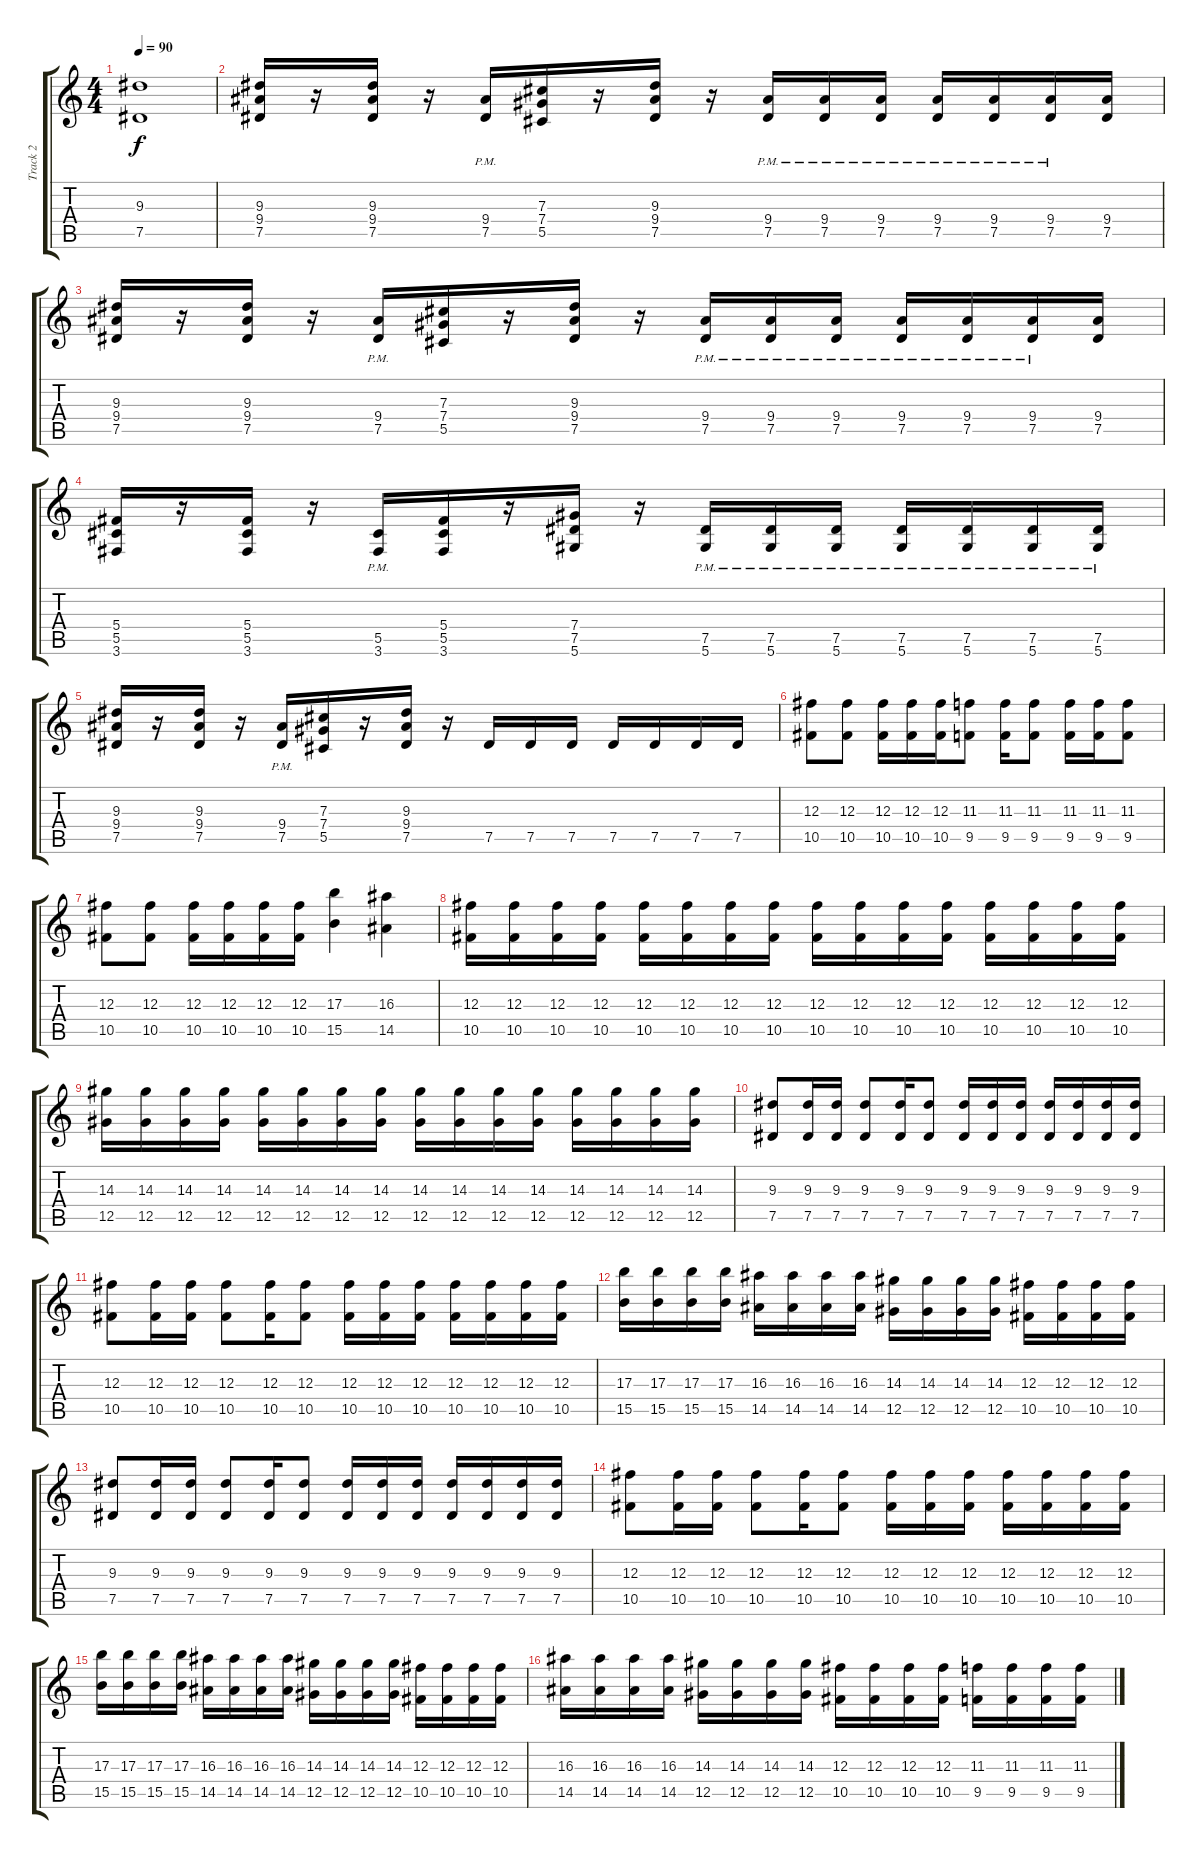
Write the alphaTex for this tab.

\track ("Track 2" "Track 2") {instrument overdrivenguitar}
\staff {score tabs}
\tuning (Eb4 Bb3 Gb3 Db3 Ab2 Eb2) {hide}
\ts (4 4)
\tempo 90
\clef g2
\ks c
(9.3{t} 7.5{t}).1{dy f} |
(9.3 9.4 7.5).16 r.16 (9.3 9.4 7.5).16 r.16 (9.4{pm} 7.5{pm}).16 (7.3 7.4 5.5).16 r.16 (9.3 9.4 7.5).16 r.16 (9.4{pm} 7.5{pm}).16 (9.4{pm} 7.5{pm}).16 (9.4{pm} 7.5{pm}).16 (9.4{pm} 7.5{pm}).16 (9.4{pm} 7.5{pm}).16 (9.4{pm} 7.5{pm}).16 (9.4 7.5).16 |
(9.3 9.4 7.5).16 r.16 (9.3 9.4 7.5).16 r.16 (9.4{pm} 7.5{pm}).16 (7.3 7.4 5.5).16 r.16 (9.3 9.4 7.5).16 r.16 (9.4{pm} 7.5{pm}).16 (9.4{pm} 7.5{pm}).16 (9.4{pm} 7.5{pm}).16 (9.4{pm} 7.5{pm}).16 (9.4{pm} 7.5{pm}).16 (9.4{pm} 7.5{pm}).16 (9.4 7.5).16 |
(5.4 5.5 3.6).16 r.16 (5.4 5.5 3.6).16 r.16 (5.5{pm} 3.6{pm}).16 (5.4 5.5 3.6).16 r.16 (7.4 7.5 5.6).16 r.16 (7.5{pm} 5.6{pm}).16 (7.5{pm} 5.6{pm}).16 (7.5{pm} 5.6{pm}).16 (7.5{pm} 5.6{pm}).16 (7.5{pm} 5.6{pm}).16 (7.5{pm} 5.6{pm}).16 (7.5{pm} 5.6{pm}).16 |
(9.3 9.4 7.5).16 r.16 (9.3 9.4 7.5).16 r.16 (9.4{pm} 7.5{pm}).16 (7.3 7.4 5.5).16 r.16 (9.3 9.4 7.5).16 r.16 7.5.16 7.5.16 7.5.16 7.5.16 7.5.16 7.5.16 7.5.16 |
(12.3 10.5).8 (12.3 10.5).8 (12.3 10.5).16 (12.3 10.5).16 (12.3 10.5).16 (11.3 9.5).8 (11.3 9.5).16 (11.3 9.5).8 (11.3 9.5).16 (11.3 9.5).16 (11.3 9.5).8 |
(12.3 10.5).8 (12.3 10.5).8 (12.3 10.5).16 (12.3 10.5).16 (12.3 10.5).16 (12.3 10.5).16 (17.3 15.5).4 (16.3 14.5).4 |
(12.3 10.5).16 (12.3 10.5).16 (12.3 10.5).16 (12.3 10.5).16 (12.3 10.5).16 (12.3 10.5).16 (12.3 10.5).16 (12.3 10.5).16 (12.3 10.5).16 (12.3 10.5).16 (12.3 10.5).16 (12.3 10.5).16 (12.3 10.5).16 (12.3 10.5).16 (12.3 10.5).16 (12.3 10.5).16 |
(14.3 12.5).16 (14.3 12.5).16 (14.3 12.5).16 (14.3 12.5).16 (14.3 12.5).16 (14.3 12.5).16 (14.3 12.5).16 (14.3 12.5).16 (14.3 12.5).16 (14.3 12.5).16 (14.3 12.5).16 (14.3 12.5).16 (14.3 12.5).16 (14.3 12.5).16 (14.3 12.5).16 (14.3 12.5).16 |
(9.3 7.5).8 (9.3 7.5).16 (9.3 7.5).16 (9.3 7.5).8 (9.3 7.5).16 (9.3 7.5).8 (9.3 7.5).16 (9.3 7.5).16 (9.3 7.5).16 (9.3 7.5).16 (9.3 7.5).16 (9.3 7.5).16 (9.3 7.5).16 |
(12.3 10.5).8 (12.3 10.5).16 (12.3 10.5).16 (12.3 10.5).8 (12.3 10.5).16 (12.3 10.5).8 (12.3 10.5).16 (12.3 10.5).16 (12.3 10.5).16 (12.3 10.5).16 (12.3 10.5).16 (12.3 10.5).16 (12.3 10.5).16 |
(17.3 15.5).16 (17.3 15.5).16 (17.3 15.5).16 (17.3 15.5).16 (16.3 14.5).16 (16.3 14.5).16 (16.3 14.5).16 (16.3 14.5).16 (14.3 12.5).16 (14.3 12.5).16 (14.3 12.5).16 (14.3 12.5).16 (12.3 10.5).16 (12.3 10.5).16 (12.3 10.5).16 (12.3 10.5).16 |
(9.3 7.5).8 (9.3 7.5).16 (9.3 7.5).16 (9.3 7.5).8 (9.3 7.5).16 (9.3 7.5).8 (9.3 7.5).16 (9.3 7.5).16 (9.3 7.5).16 (9.3 7.5).16 (9.3 7.5).16 (9.3 7.5).16 (9.3 7.5).16 |
(12.3 10.5).8 (12.3 10.5).16 (12.3 10.5).16 (12.3 10.5).8 (12.3 10.5).16 (12.3 10.5).8 (12.3 10.5).16 (12.3 10.5).16 (12.3 10.5).16 (12.3 10.5).16 (12.3 10.5).16 (12.3 10.5).16 (12.3 10.5).16 |
(17.3 15.5).16 (17.3 15.5).16 (17.3 15.5).16 (17.3 15.5).16 (16.3 14.5).16 (16.3 14.5).16 (16.3 14.5).16 (16.3 14.5).16 (14.3 12.5).16 (14.3 12.5).16 (14.3 12.5).16 (14.3 12.5).16 (12.3 10.5).16 (12.3 10.5).16 (12.3 10.5).16 (12.3 10.5).16 |
(16.3 14.5).16 (16.3 14.5).16 (16.3 14.5).16 (16.3 14.5).16 (14.3 12.5).16 (14.3 12.5).16 (14.3 12.5).16 (14.3 12.5).16 (12.3 10.5).16 (12.3 10.5).16 (12.3 10.5).16 (12.3 10.5).16 (11.3 9.5).16 (11.3 9.5).16 (11.3 9.5).16 (11.3 9.5).16
